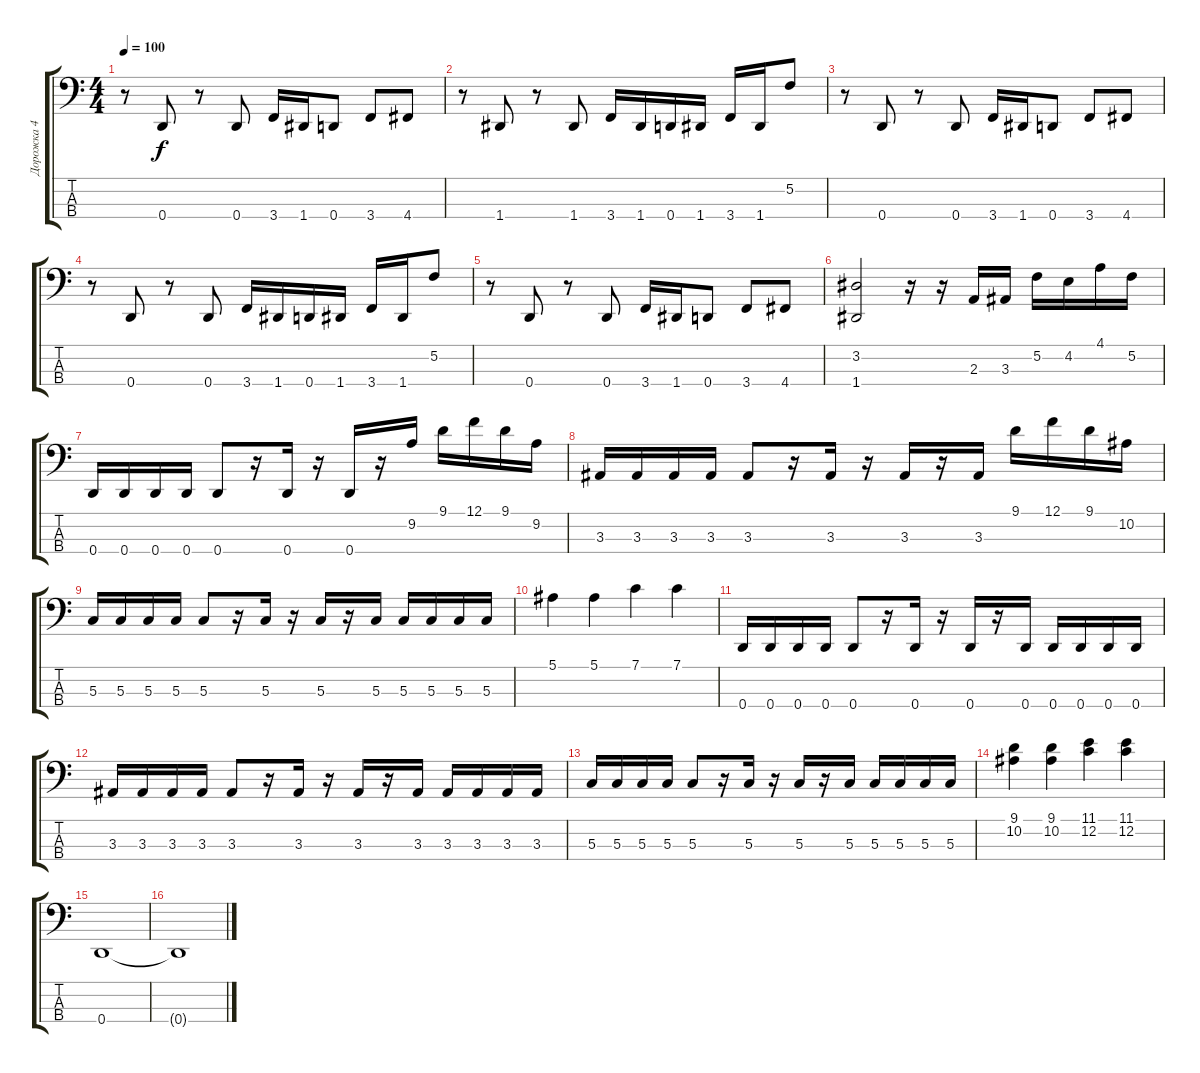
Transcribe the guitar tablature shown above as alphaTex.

\track ("Дорожка 4" "Дорожка 4") {instrument slapbass2}
\staff {score tabs}
\tuning (F2 C2 G1 D1) {hide}
\ts (4 4)
\tempo 100
\clef f4
\ks c
r.8{dy f} 0.4.8 r.8 0.4.8 3.4.16 1.4.16 0.4.8 3.4.8 4.4.8 |
r.8 1.4.8 r.8 1.4.8 3.4.16 1.4.16 0.4.16 1.4.16 3.4.16 1.4.16 5.2.8 |
r.8 0.4.8 r.8 0.4.8 3.4.16 1.4.16 0.4.8 3.4.8 4.4.8 |
r.8 0.4.8 r.8 0.4.8 3.4.16 1.4.16 0.4.16 1.4.16 3.4.16 1.4.16 5.2.8 |
r.8 0.4.8 r.8 0.4.8 3.4.16 1.4.16 0.4.8 3.4.8 4.4.8 |
(3.2 1.4).2 r.16 r.16 2.3.16 3.3.16 5.2.16 4.2.16 4.1.16 5.2.16 |
0.4.16 0.4.16 0.4.16 0.4.16 0.4.8 r.16 0.4.16 r.16 0.4.16 r.16 9.2.16 9.1.16 12.1.16 9.1.16 9.2.16 |
3.3.16 3.3.16 3.3.16 3.3.16 3.3.8 r.16 3.3.16 r.16 3.3.16 r.16 3.3.16 9.1.16 12.1.16 9.1.16 10.2.16 |
5.3.16 5.3.16 5.3.16 5.3.16 5.3.8 r.16 5.3.16 r.16 5.3.16 r.16 5.3.16 5.3.16 5.3.16 5.3.16 5.3.16 |
5.1.4 5.1.4 7.1.4 7.1.4 |
0.4.16 0.4.16 0.4.16 0.4.16 0.4.8 r.16 0.4.16 r.16 0.4.16 r.16 0.4.16 0.4.16 0.4.16 0.4.16 0.4.16 |
3.3.16 3.3.16 3.3.16 3.3.16 3.3.8 r.16 3.3.16 r.16 3.3.16 r.16 3.3.16 3.3.16 3.3.16 3.3.16 3.3.16 |
5.3.16 5.3.16 5.3.16 5.3.16 5.3.8 r.16 5.3.16 r.16 5.3.16 r.16 5.3.16 5.3.16 5.3.16 5.3.16 5.3.16 |
(9.1 10.2).4 (9.1 10.2).4 (11.1 12.2).4 (11.1 12.2).4 |
0.4.1 |
0.4{t}.1
